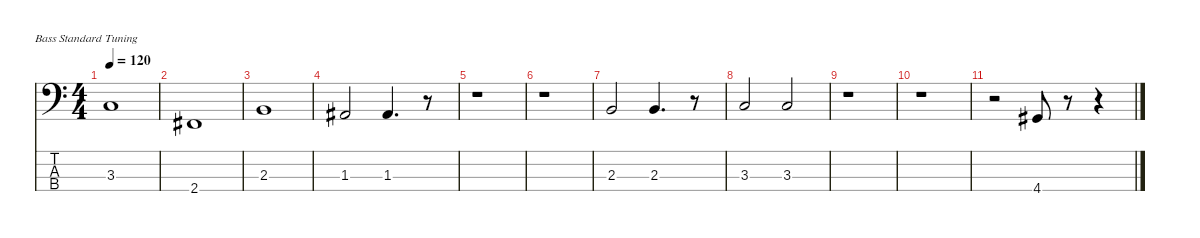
\defaultSystemsLayout 4
\hideDynamics
\bracketExtendMode nobrackets
\singleTrackTrackNamePolicy hidden
\multiTrackTrackNamePolicy hidden
\otherSystemsTrackNameOrientation horizontal
\track ("Bass (Pat O'Hearn)" "fl.bs.") {instrument fretlessbass}
\staff {score tabs}
\tuning (G2 D2 A1 E1)
\ts (4 4)
\tempo 120
\clef f4
\ks c
3.3.1{dy fff beam Up} |
2.4{acc #}.1{beam Up} |
2.3.1{beam Up} |
1.3{acc #}.2{beam Up} 1.3{acc #}.4{d beam Up} r.8{beam Up} |
r.1{beam Down} |
r.1{beam Down} |
2.3.2{beam Up} 2.3.4{d beam Up} r.8{beam Up} |
3.3.2{beam Up} 3.3.2{beam Up} |
r.1{beam Down} |
r.1{beam Down} |
r.2{beam Down} 4.4{acc #}.8{beam Up} r.8{beam Up} r.4{beam Up}
